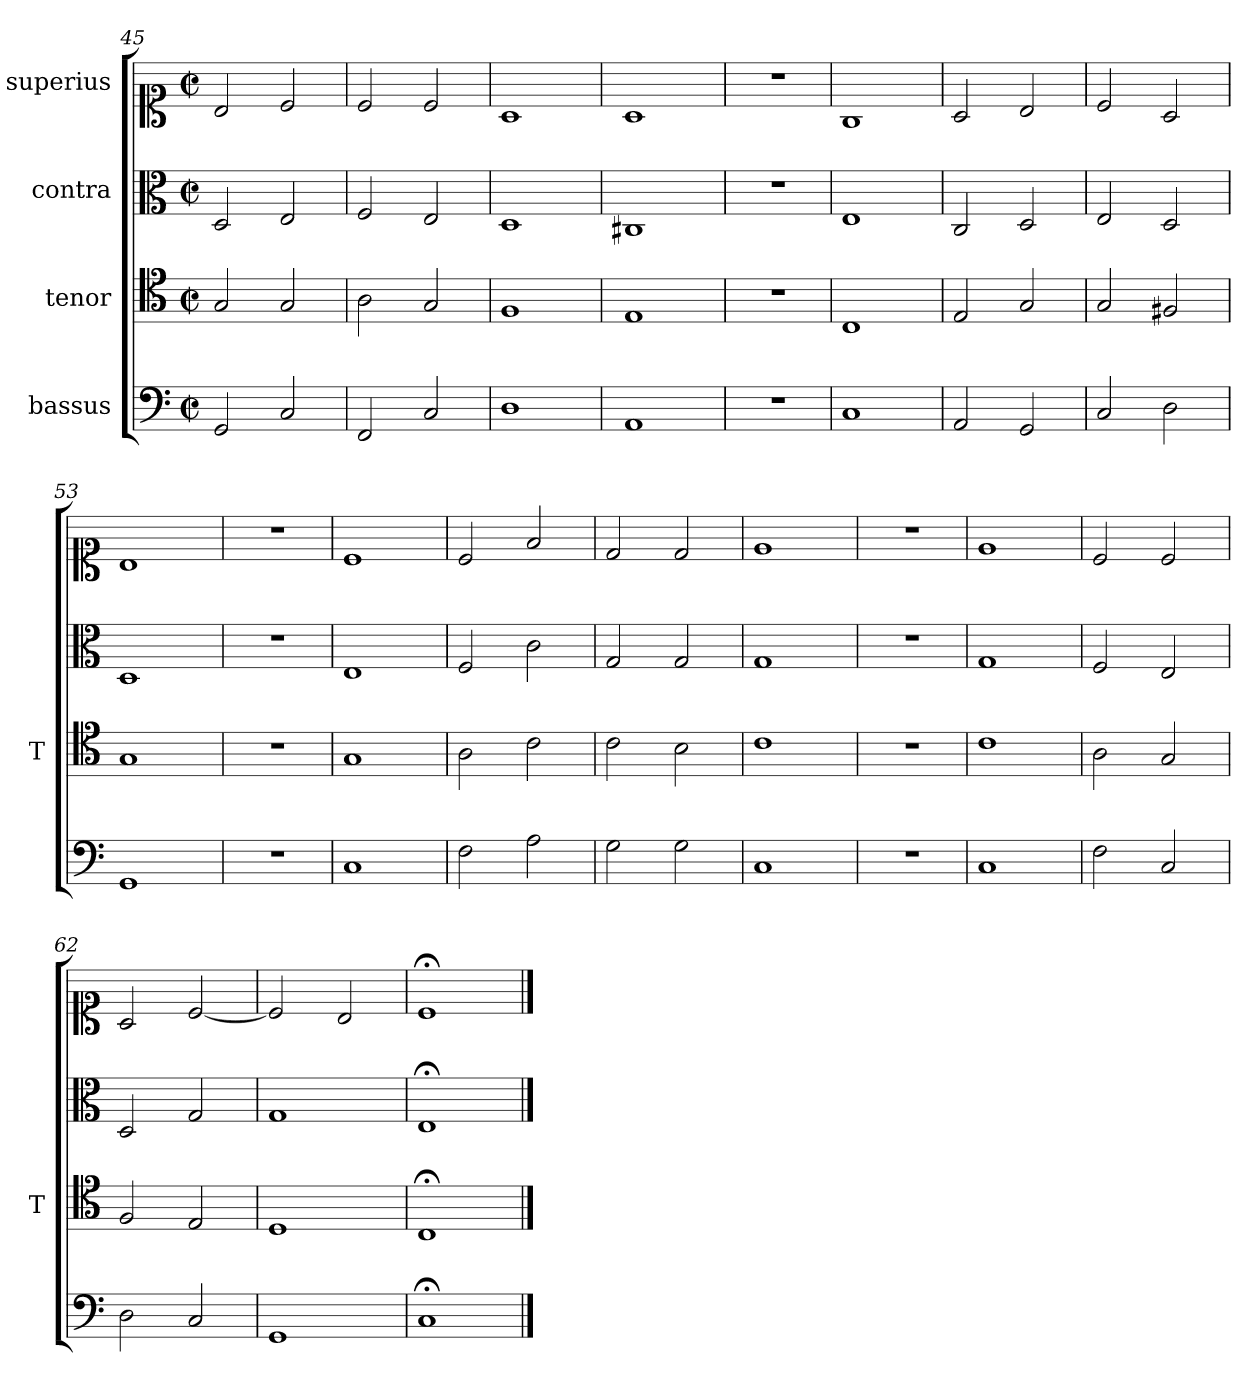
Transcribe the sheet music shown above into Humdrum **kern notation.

**kern	**kern	**kern	**kern
*part4	*part3	*part2	*part1
*staff4	*staff3	*staff2	*staff1
*I"bassus	*I"tenor	*I"contra	*I"superius
*	*I'T	*	*
*clefF4	*clefC4	*clefC3	*clefC1
*M2/2	*M2/2	*M2/2	*M2/2
*met(c|)	*met(c|)	*met(c|)	*met(c|)
=45	=45	=45	=45
2GG	2G	2D	2B
2C	2G	2E	2c
=46	=46	=46	=46
2FF	2A	2F	2c
2C	2G	2E	2c
=47	=47	=47	=47
1D	1F	1D	1A
=48	=48	=48	=48
1AA	1E	1C#X	1A
=49	=49	=49	=49
1r	1r	1r	1r
=50	=50	=50	=50
1C	1C	1E	1G
=51	=51	=51	=51
2AA	2E	2C	2A
2GG	2G	2D	2B
=52	=52	=52	=52
2C	2G	2E	2c
2D	2F#X	2D	2A
=53	=53	=53	=53
1GG	1G	1D	1B
=54	=54	=54	=54
1r	1r	1r	1r
=55	=55	=55	=55
1C	1G	1E	1c
=56	=56	=56	=56
2F	2A	2F	2c
2A	2c	2c	2f
=57	=57	=57	=57
2G	2c	2G	2d
2G	2B	2G	2d
=58	=58	=58	=58
1C	1c	1G	1e
=59	=59	=59	=59
1r	1r	1r	1r
=60	=60	=60	=60
1C	1c	1G	1e
=61	=61	=61	=61
2F	2A	2F	2c
2C	2G	2E	2c
=62	=62	=62	=62
2D	2F	2D	2A
2C	2E	2G	[2c
=63	=63	=63	=63
1GG	1D	1G	2c]
.	.	.	2B
=64	=64	=64	=64
1C;<	1C;<	1E;<	1c;<
==	==	==	==
*-	*-	*-	*-
